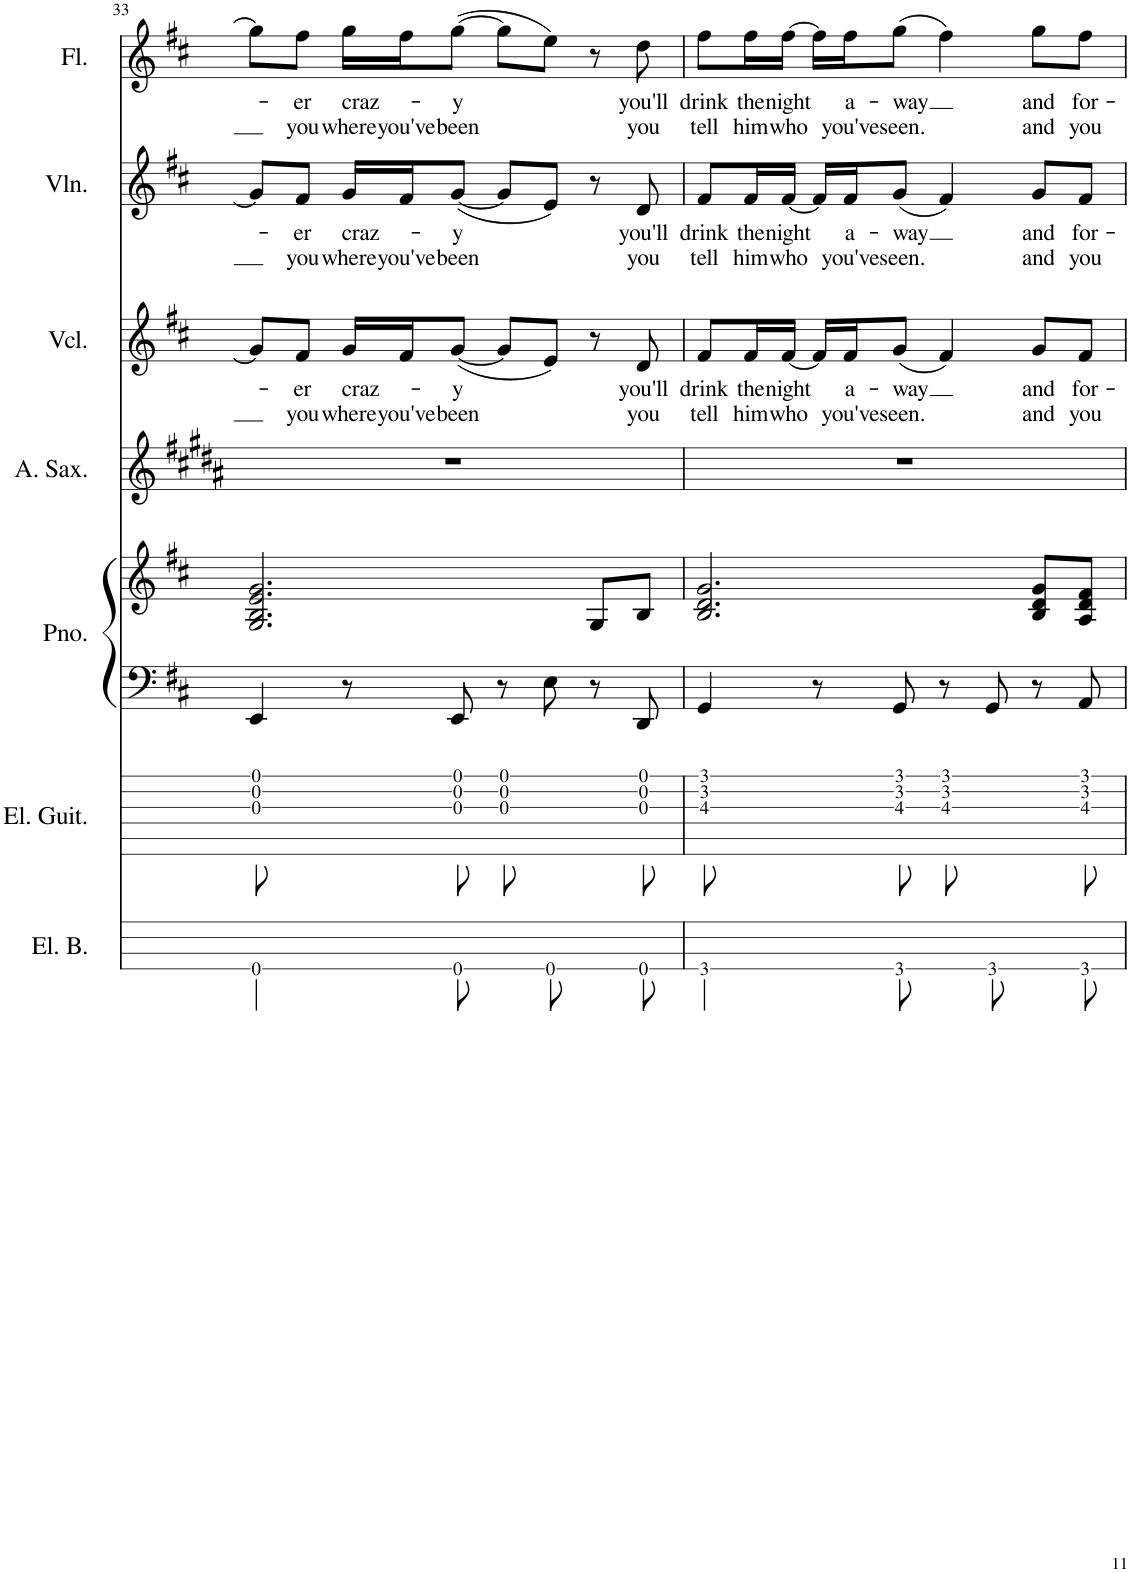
**kern	**kern	**kern	**kern	**kern	**kern	**text	**text	**kern	**text	**text	**kern	**text	**text
*part7	*part6	*part5	*part5	*part4	*part3	*part3	*part3	*part2	*part2	*part2	*part1	*part1	*part1
*staff8	*staff7	*staff6	*staff5	*staff4	*staff3	*staff3	*staff3	*staff2	*staff2	*staff2	*staff1	*staff1	*staff1
*I"Electric Bass	*I"Electric Guitar	*I"Piano	*	*I"Alto Saxophone	*I"Vocals	*	*	*I"Violin	*	*	*I"Flute	*	*
*I'El. B.	*I'El. Guit.	*I'Pno.	*	*I'A. Sax.	*I'Vcl.	*	*	*I'Vln.	*	*	*I'Fl.	*	*
!!LO:PB:g=z
*	*	*clefF4	*clefG2	*clefG2	*clefG2	*	*	*clefG2	*	*	*clefG2	*	*
*	*	*	*	*Trd5c9	*	*	*	*	*	*	*	*	*
*k[f#c#]	*k[f#c#]	*k[f#c#]	*k[f#c#]	*k[f#c#g#d#a#]	*k[f#c#]	*	*	*k[f#c#]	*	*	*k[f#c#]	*	*
*M4/4	*M4/4	*M4/4	*M4/4	*M4/4	*M4/4	*	*	*M4/4	*	*	*M4/4	*	*
=33	=33	=33	=33	=33	=33	=33	=33	=33	=33	=33	=33	=33	=33
4EEE\	8G\ 8B\ 8e\	4EE/	2.G/ 2.B/ 2.e/ 2.g/	1r	8g/L]	.	.	8g/L]	.	.	8gg\L]	.	.
!	!	!	!	!	!	!LO:LY:b	!LO:LY:b	!	!LO:LY:b	!LO:LY:b	!	!LO:LY:b	!LO:LY:b
.	8r	.	.	.	8f#/J	-er	you	8f#/J	-er	you	8ff#\J	-er	you
!	!	!	!	!	!	!LO:LY:b	!LO:LY:b	!	!LO:LY:b	!LO:LY:b	!	!LO:LY:b	!LO:LY:b
8r	8r	8r	.	.	16g/LL	craz-	where	16g/LL	craz-	where	16gg\LL	craz-	where
!	!	!	!	!	!	!	!LO:LY:b	!	!	!LO:LY:b	!	!	!LO:LY:b
.	.	.	.	.	16f#/J	.	you've	16f#/J	.	you've	16ff#\J	.	you've
!	!	!	!	!	!	!LO:LY:b	!LO:LY:b	!	!LO:LY:b	!LO:LY:b	!	!LO:LY:b	!LO:LY:b
8EEE\	8G\ 8B\ 8e\	8EE/	.	.	([8g/J	-y	been	([8g/J	-y	been	([8gg\J	-y	been
8r	8G\ 8B\ 8e\	8r	.	.	8g/L]	.	.	8g/L]	.	.	8gg\L]	.	.
8EEE\	4r	8E\	.	.	8e/J)	.	.	8e/J)	.	.	8ee\J)	.	.
8r	.	8r	8G/L	.	8r	.	.	8r	.	.	8r	.	.
!	!	!	!	!	!	!LO:LY:b	!LO:LY:b	!	!LO:LY:b	!LO:LY:b	!	!LO:LY:b	!LO:LY:b
8EEE\	8G\ 8B\ 8e\	8DD/	8B/J	.	8d/	you'll	you	8d/	you'll	you	8dd\	you'll	you
=34	=34	=34	=34	=34	=34	=34	=34	=34	=34	=34	=34	=34	=34
!	!	!	!	!	!	!LO:LY:b	!LO:LY:b	!	!LO:LY:b	!LO:LY:b	!	!LO:LY:b	!LO:LY:b
4GGG\	8B\ 8d\ 8g\	4GG/	2.B/ 2.d/ 2.g/	1r	8f#/L	drink	tell	8f#/L	drink	tell	8ff#\L	drink	tell
!	!	!	!	!	!	!LO:LY:b	!LO:LY:b	!	!LO:LY:b	!LO:LY:b	!	!LO:LY:b	!LO:LY:b
.	8r	.	.	.	16f#/L	the	him	16f#/L	the	him	16ff#\L	the	him
!	!	!	!	!	!	!LO:LY:b	!LO:LY:b	!	!LO:LY:b	!LO:LY:b	!	!LO:LY:b	!LO:LY:b
.	.	.	.	.	[16f#/JJ	night	who	[16f#/JJ	night	who	[16ff#\JJ	night	who
8r	8r	8r	.	.	16f#/LL]	.	.	16f#/LL]	.	.	16ff#\LL]	.	.
!	!	!	!	!	!	!LO:LY:b	!LO:LY:b	!	!LO:LY:b	!LO:LY:b	!	!LO:LY:b	!LO:LY:b
.	.	.	.	.	16f#/J	a-	you've	16f#/J	a-	you've	16ff#\J	a-	you've
!	!	!	!	!	!	!LO:LY:b	!LO:LY:b	!	!LO:LY:b	!LO:LY:b	!	!LO:LY:b	!LO:LY:b
8GGG\	8B\ 8d\ 8g\	8GG/	.	.	(8g/J	-way	seen.	(8g/J	-way	seen.	(8gg\J	-way	seen.
8r	8B\ 8d\ 8g\	8r	.	.	4f#/)	.	.	4f#/)	.	.	4ff#\)	.	.
8GGG\	4r	8GG/	.	.	.	.	.	.	.	.	.	.	.
!	!	!	!	!	!	!LO:LY:b	!LO:LY:b	!	!LO:LY:b	!LO:LY:b	!	!LO:LY:b	!LO:LY:b
8r	.	8r	8B/ 8d/ 8g/L	.	8g/L	and	and	8g/L	and	and	8gg\L	and	and
!	!	!	!	!	!	!LO:LY:b	!LO:LY:b	!	!LO:LY:b	!LO:LY:b	!	!LO:LY:b	!LO:LY:b
8GGG\	8B\ 8d\ 8g\	8AA/	8A/ 8d/ 8f#/J	.	8f#/J	for-	you	8f#/J	for-	you	8ff#\J	for-	you
=	=	=	=	=	=	=	=	=	=	=	=	=	=
*-	*-	*-	*-	*-	*-	*-	*-	*-	*-	*-	*-	*-	*-
